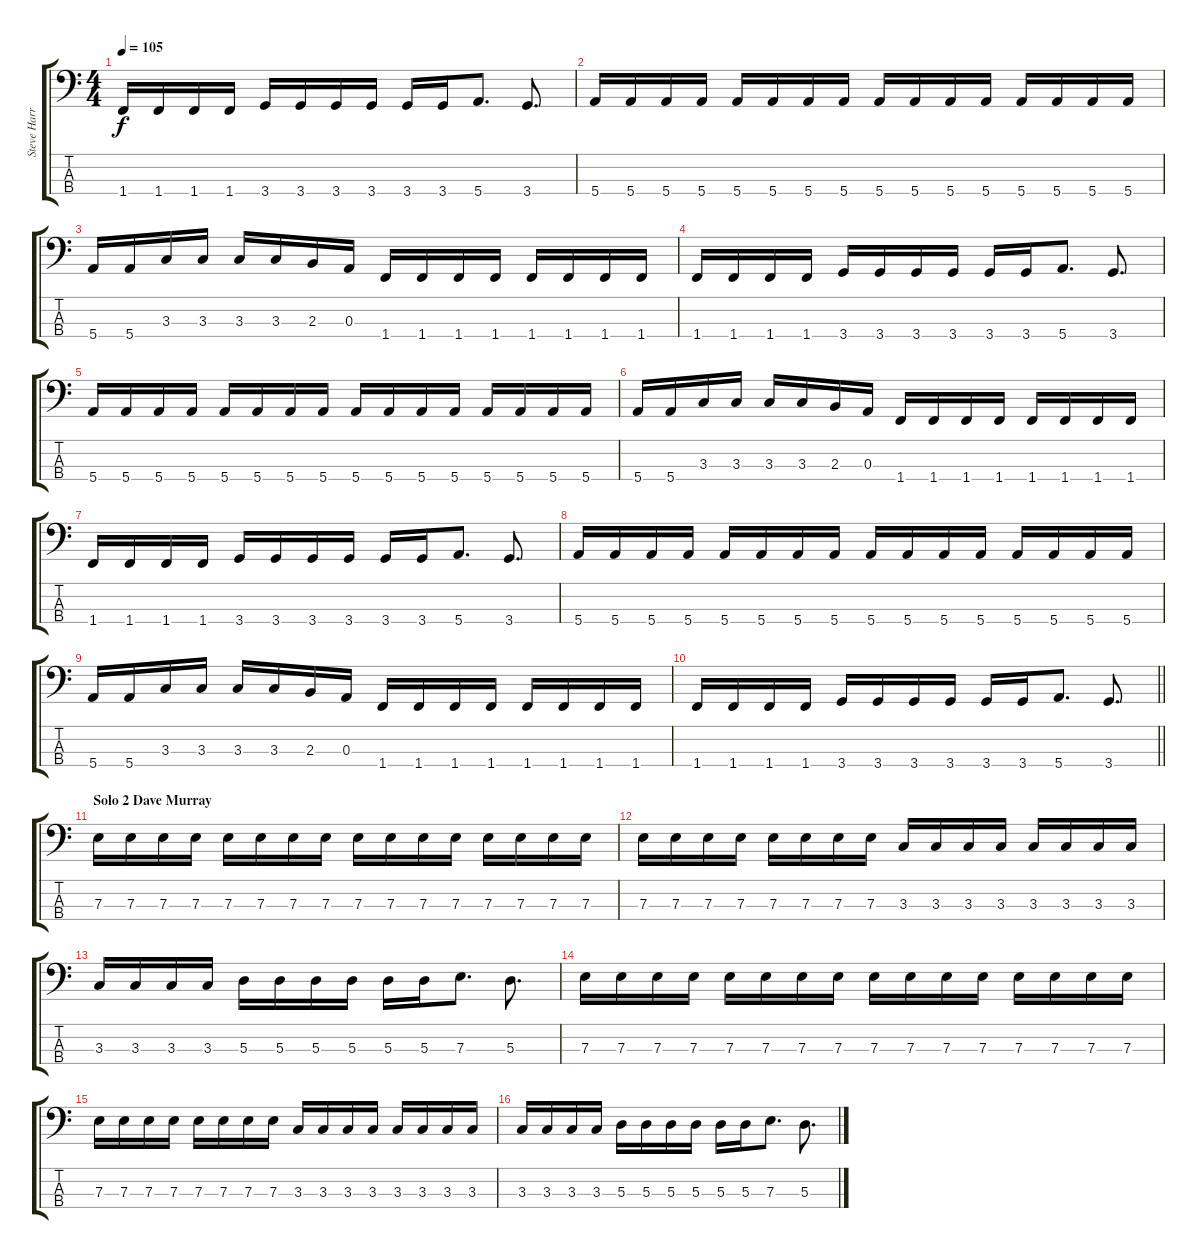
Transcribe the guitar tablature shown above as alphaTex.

\track ("Steve Harris" "Steve Harr") {instrument electricbassfinger}
\staff {score tabs}
\tuning (G2 D2 A1 E1) {hide}
\ts (4 4)
\tempo 105
\clef f4
\ks c
1.4.16{dy f} 1.4.16 1.4.16 1.4.16 3.4.16 3.4.16 3.4.16 3.4.16 3.4.16 3.4.16 5.4.8{d} 3.4.8{d} |
5.4.16 5.4.16 5.4.16 5.4.16 5.4.16 5.4.16 5.4.16 5.4.16 5.4.16 5.4.16 5.4.16 5.4.16 5.4.16 5.4.16 5.4.16 5.4.16 |
5.4.16 5.4.16 3.3.16 3.3.16 3.3.16 3.3.16 2.3.16 0.3.16 1.4.16 1.4.16 1.4.16 1.4.16 1.4.16 1.4.16 1.4.16 1.4.16 |
1.4.16 1.4.16 1.4.16 1.4.16 3.4.16 3.4.16 3.4.16 3.4.16 3.4.16 3.4.16 5.4.8{d} 3.4.8{d} |
5.4.16 5.4.16 5.4.16 5.4.16 5.4.16 5.4.16 5.4.16 5.4.16 5.4.16 5.4.16 5.4.16 5.4.16 5.4.16 5.4.16 5.4.16 5.4.16 |
5.4.16 5.4.16 3.3.16 3.3.16 3.3.16 3.3.16 2.3.16 0.3.16 1.4.16 1.4.16 1.4.16 1.4.16 1.4.16 1.4.16 1.4.16 1.4.16 |
1.4.16 1.4.16 1.4.16 1.4.16 3.4.16 3.4.16 3.4.16 3.4.16 3.4.16 3.4.16 5.4.8{d} 3.4.8{d} |
5.4.16 5.4.16 5.4.16 5.4.16 5.4.16 5.4.16 5.4.16 5.4.16 5.4.16 5.4.16 5.4.16 5.4.16 5.4.16 5.4.16 5.4.16 5.4.16 |
5.4.16 5.4.16 3.3.16 3.3.16 3.3.16 3.3.16 2.3.16 0.3.16 1.4.16 1.4.16 1.4.16 1.4.16 1.4.16 1.4.16 1.4.16 1.4.16 |
\barLineRight lightlight
1.4.16 1.4.16 1.4.16 1.4.16 3.4.16 3.4.16 3.4.16 3.4.16 3.4.16 3.4.16 5.4.8{d} 3.4.8{d} |
\section ("" "Solo 2 Dave Murray")
7.3.16 7.3.16 7.3.16 7.3.16 7.3.16 7.3.16 7.3.16 7.3.16 7.3.16 7.3.16 7.3.16 7.3.16 7.3.16 7.3.16 7.3.16 7.3.16 |
7.3.16 7.3.16 7.3.16 7.3.16 7.3.16 7.3.16 7.3.16 7.3.16 3.3.16 3.3.16 3.3.16 3.3.16 3.3.16 3.3.16 3.3.16 3.3.16 |
3.3.16 3.3.16 3.3.16 3.3.16 5.3.16 5.3.16 5.3.16 5.3.16 5.3.16 5.3.16 7.3.8{d} 5.3.8{d} |
7.3.16 7.3.16 7.3.16 7.3.16 7.3.16 7.3.16 7.3.16 7.3.16 7.3.16 7.3.16 7.3.16 7.3.16 7.3.16 7.3.16 7.3.16 7.3.16 |
7.3.16 7.3.16 7.3.16 7.3.16 7.3.16 7.3.16 7.3.16 7.3.16 3.3.16 3.3.16 3.3.16 3.3.16 3.3.16 3.3.16 3.3.16 3.3.16 |
3.3.16 3.3.16 3.3.16 3.3.16 5.3.16 5.3.16 5.3.16 5.3.16 5.3.16 5.3.16 7.3.8{d} 5.3.8{d}
